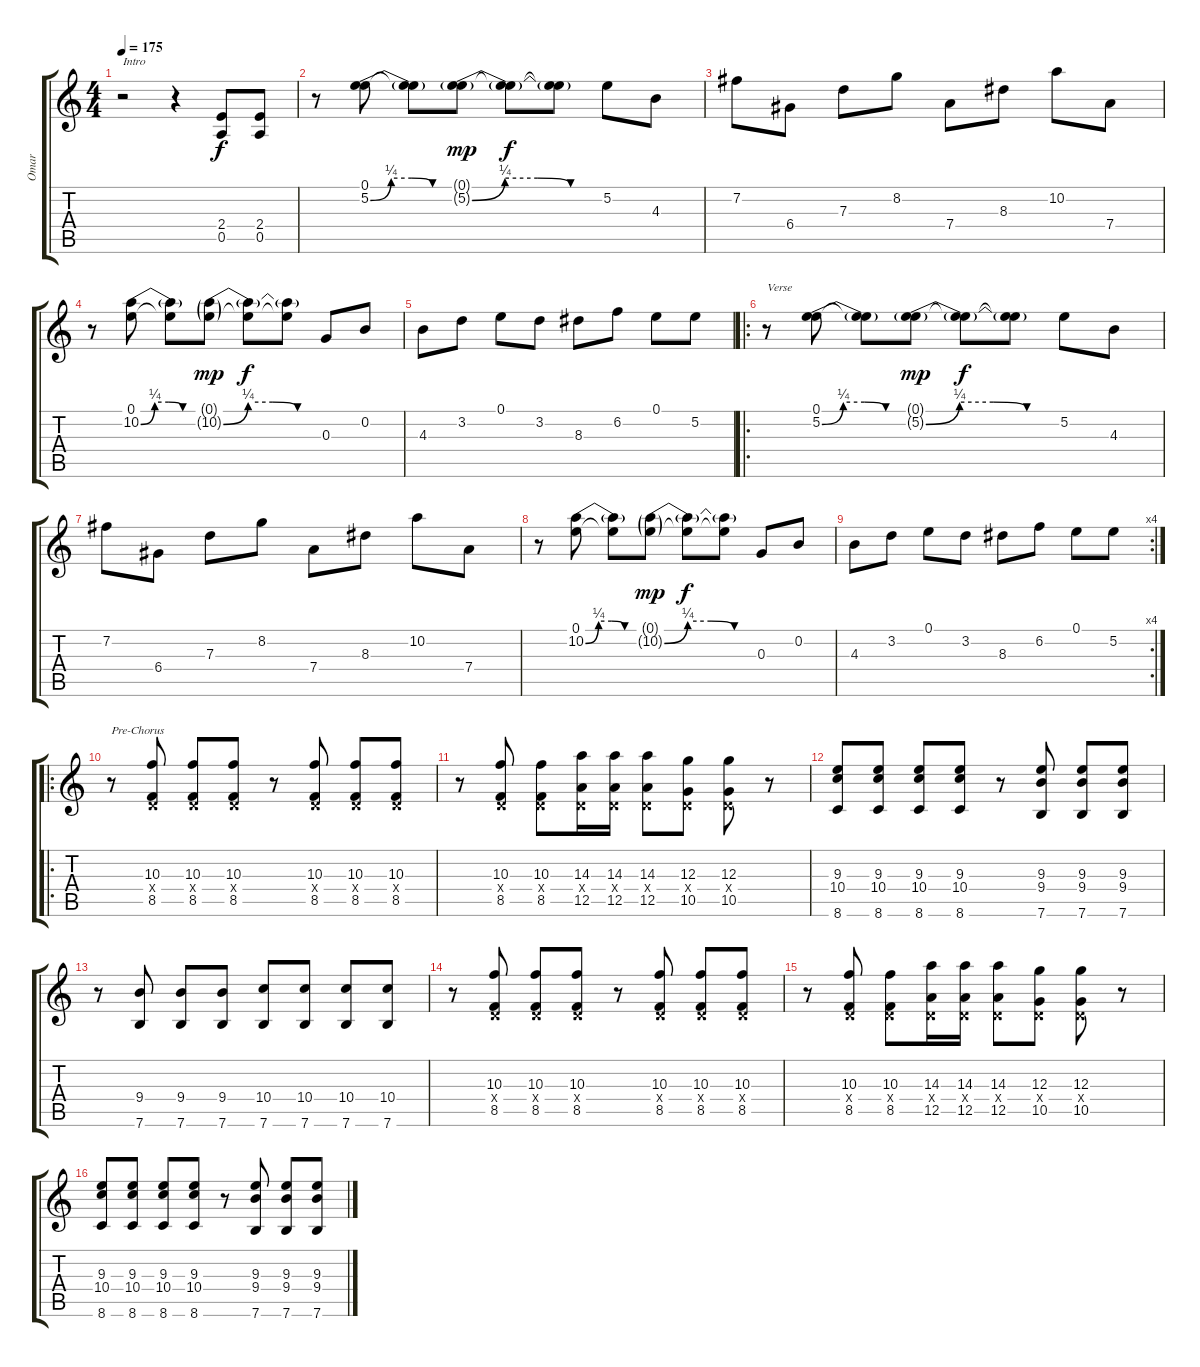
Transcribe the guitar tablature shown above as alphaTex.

\track ("Omar" "Omar") {instrument overdrivenguitar}
\staff {score tabs}
\tuning (E4 B3 G3 D3 A2 E2) {hide}
\ts (4 4)
\tempo 175
\clef g2
\ks c
r.2{txt "Intro" dy f instrument overdrivenguitar} r.4 (2.4 0.5).8 (2.4 0.5).8 |
r.8 (0.1 5.2{be (custom 0 0 15 1 30 1 45 0 60 0)}).8 (0.1{t} 5.2{t}).8 (0.1{g} 5.2{be (custom 0 0 15 1 30 1 45 0 60 0) g}).8{dy mp} (0.1{t} 5.2{t}).8{dy f} (0.1{t} 5.2{t}).8 5.2.8 4.3.8 |
7.2.8 6.4.8 7.3.8 8.2.8 7.4.8 8.3.8 10.2.8 7.4.8 |
r.8 (0.1 10.2{be (custom 0 0 15 1 30 1 45 0 60 0)}).8 (0.1{t} 10.2{t}).8 (0.1{g} 10.2{be (custom 0 0 15 1 30 1 45 0 60 0) g}).8{dy mp} (0.1{t} 10.2{t}).8{dy f} (0.1{t} 10.2{t}).8 0.3.8 0.2.8 |
4.3.8 3.2.8 0.1.8 3.2.8 8.3.8 6.2.8 0.1.8 5.2.8 |
\ro
r.8{txt "Verse"} (0.1 5.2{be (custom 0 0 15 1 30 1 45 0 60 0)}).8 (0.1{t} 5.2{t}).8 (0.1{g} 5.2{be (custom 0 0 15 1 30 1 45 0 60 0) g}).8{dy mp} (0.1{t} 5.2{t}).8{dy f} (0.1{t} 5.2{t}).8 5.2.8 4.3.8 |
7.2.8 6.4.8 7.3.8 8.2.8 7.4.8 8.3.8 10.2.8 7.4.8 |
r.8 (0.1 10.2{be (custom 0 0 15 1 30 1 45 0 60 0)}).8 (0.1{t} 10.2{t}).8 (0.1{g} 10.2{be (custom 0 0 15 1 30 1 45 0 60 0) g}).8{dy mp} (0.1{t} 10.2{t}).8{dy f} (0.1{t} 10.2{t}).8 0.3.8 0.2.8 |
\rc 4
4.3.8 3.2.8 0.1.8 3.2.8 8.3.8 6.2.8 0.1.8 5.2.8 |
\ro
r.8{txt "Pre-Chorus"} (10.3 0.4{x} 8.5).8 (10.3 0.4{x} 8.5).8 (10.3 0.4{x} 8.5).8 r.8 (10.3 0.4{x} 8.5).8 (10.3 0.4{x} 8.5).8 (10.3 0.4{x} 8.5).8 |
r.8 (10.3 0.4{x} 8.5).8 (10.3 0.4{x} 8.5).8 (14.3 0.4{x} 12.5).16 (14.3 0.4{x} 12.5).16 (14.3 0.4{x} 12.5).8 (12.3 0.4{x} 10.5).8 (12.3 0.4{x} 10.5).8 r.8 |
(9.3 10.4 8.6).8 (9.3 10.4 8.6).8 (9.3 10.4 8.6).8 (9.3 10.4 8.6).8 r.8 (9.3 9.4 7.6).8 (9.3 9.4 7.6).8 (9.3 9.4 7.6).8 |
r.8 (9.4 7.6).8 (9.4 7.6).8 (9.4 7.6).8 (10.4 7.6).8 (10.4 7.6).8 (10.4 7.6).8 (10.4 7.6).8 |
r.8 (10.3 0.4{x} 8.5).8 (10.3 0.4{x} 8.5).8 (10.3 0.4{x} 8.5).8 r.8 (10.3 0.4{x} 8.5).8 (10.3 0.4{x} 8.5).8 (10.3 0.4{x} 8.5).8 |
r.8 (10.3 0.4{x} 8.5).8 (10.3 0.4{x} 8.5).8 (14.3 0.4{x} 12.5).16 (14.3 0.4{x} 12.5).16 (14.3 0.4{x} 12.5).8 (12.3 0.4{x} 10.5).8 (12.3 0.4{x} 10.5).8 r.8 |
(9.3 10.4 8.6).8 (9.3 10.4 8.6).8 (9.3 10.4 8.6).8 (9.3 10.4 8.6).8 r.8 (9.3 9.4 7.6).8 (9.3 9.4 7.6).8 (9.3 9.4 7.6).8
